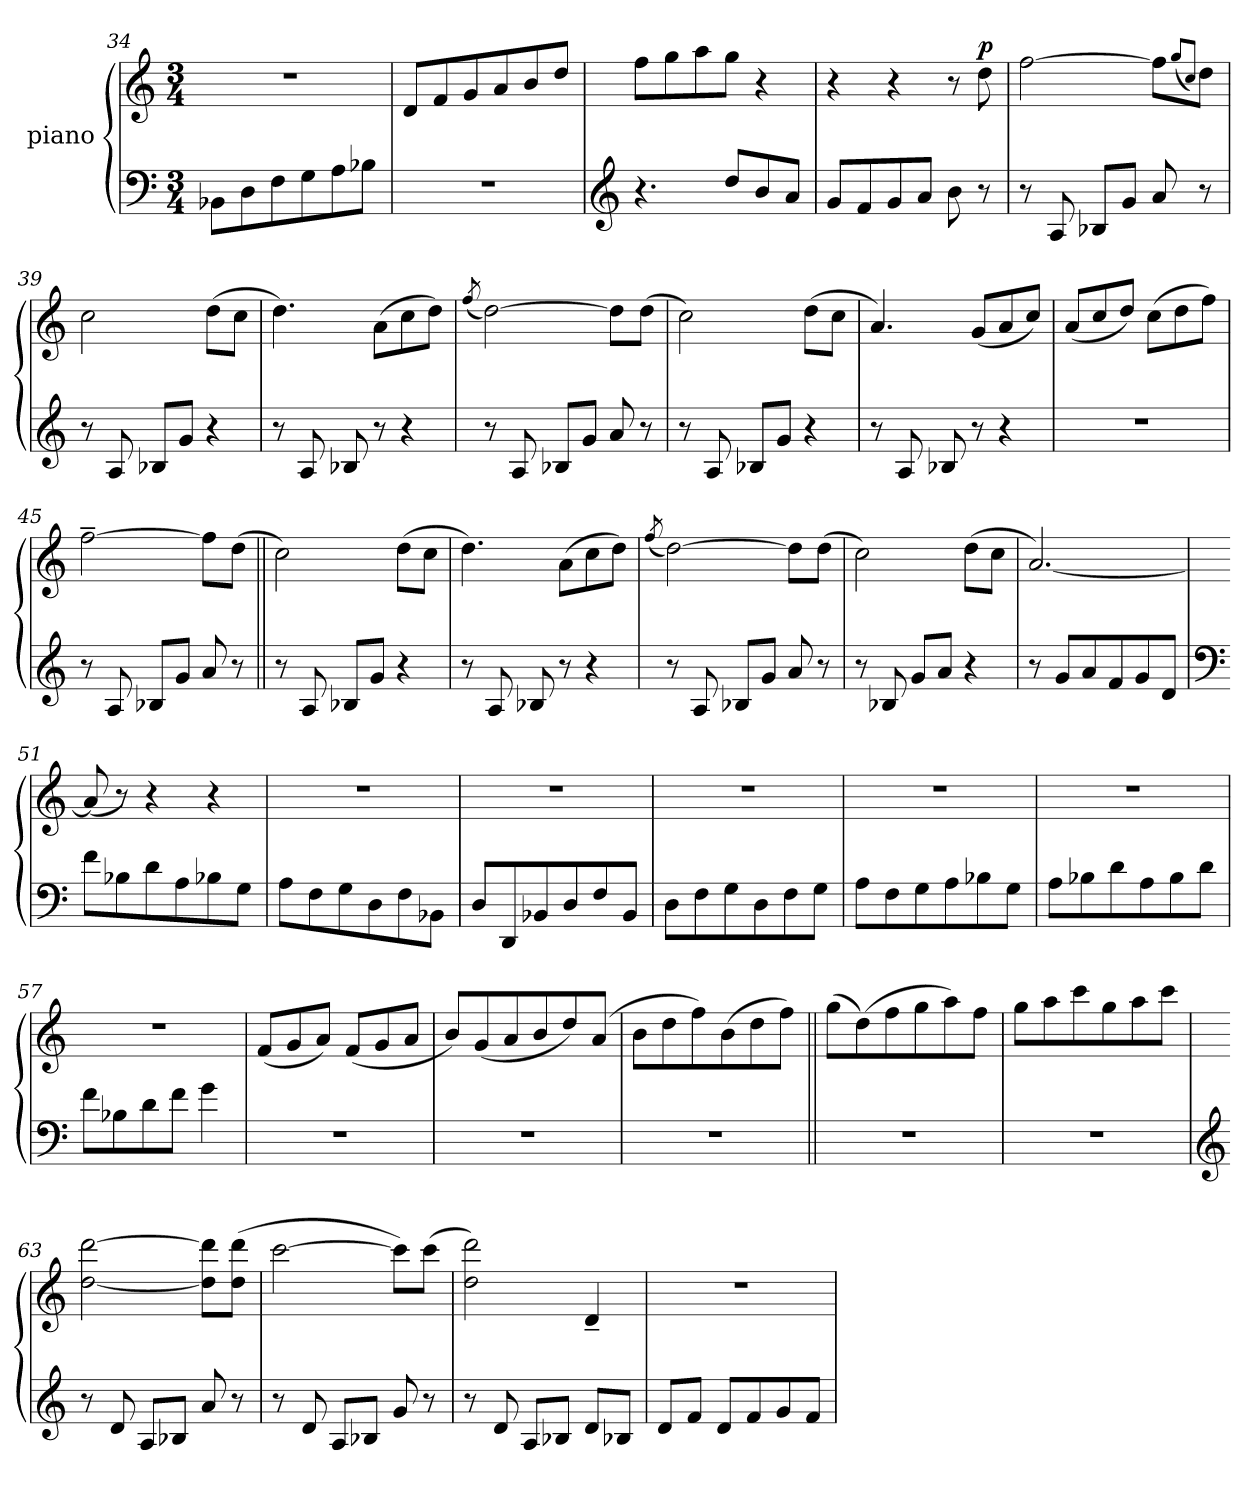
**kern	**kern	**dynam
*part1	*part1	*part1
*staff2	*staff1	*staff1/2
*I"piano	*	*
*clefF4	*clefG2	*
*k[]	*k[]	*
*M3/4	*M3/4	*
=34	=34	=34
8BB-X\L	2.r	.
8D\	.	.
8F\	.	.
8G\	.	.
8A\	.	.
8B-X\J	.	.
=35	=35	=35
2.r	8d/L	.
.	8f/	.
.	8g/	.
.	8a/	.
.	8b/	.
.	8dd/J	.
=36	=36	=36
*clefG2	*	*
4.r	8ff\L	.
.	8gg\	.
.	8aa\	.
8dd/L	8gg\J	.
8b/	4r	.
8a/J	.	.
=37	=37	=37
8g/L	4r	.
8f/	.	.
8g/	4r	.
8a/J	.	.
8b\	8r	.
!	!	!LO:DY:a
8r	8dd\	p
=38	=38	=38
8r	[2ff\	.
!	!	!LO:DY:a=2
!	!	!LO:DY:n=1:a=2
!	!	!LO:DY:n=2:a=2
8A/	.	other-dynamics pp other-dynamics
8B-X/L	.	.
8g/J	.	.
8a/	8ff\L]	.
.	(>8qgg/L	.
.	8qcc/J)	.
8r	8dd\J	.
=39	=39	=39
8r	2cc\	.
8A/	.	.
8B-X/L	.	.
8g/J	.	.
4r	(8dd\L	.
.	8cc\J	.
=40	=40	=40
8r	4.dd\)	.
8A/	.	.
8B-X/	.	.
8r	(8a\L	.
4r	8cc\	.
.	8dd\J)	.
=41	=41	=41
.	(8qff/	.
8r	[2dd\)	.
8A/	.	.
8B-X/L	.	.
8g/J	.	.
8a/	8dd\L]	.
8r	(8dd\J	.
=42	=42	=42
8r	2cc\)	.
8A/	.	.
8B-X/L	.	.
8g/J	.	.
4r	(8dd\L	.
.	8cc\J	.
=43	=43	=43
8r	4.a/)	.
8A/	.	.
8B-X/	.	.
8r	(8g/L	.
4r	8a/	.
.	8cc/J)	.
=44	=44	=44
2.r	(8a/L	.
.	8cc/	.
.	8dd/J)	.
.	(8cc\L	.
.	8dd\	.
.	8ff\J)	.
=45	=45	=45
8r	[2ff~\	.
8A/	.	.
8B-X/L	.	.
8g/J	.	.
8a/	8ff\L]	.
8r	(8dd\J	.
=46||	=46||	=46||
8r	2cc\)	.
8A/	.	.
8B-X/L	.	.
8g/J	.	.
4r	(8dd\L	.
.	8cc\J	.
=47	=47	=47
8r	4.dd\)	.
8A/	.	.
8B-X/	.	.
8r	(8a\L	.
4r	8cc\	.
.	8dd\J)	.
=48	=48	=48
.	(8qff/	.
8r	[2dd\)	.
8A/	.	.
8B-X/L	.	.
8g/J	.	.
8a/	8dd\L]	.
8r	(8dd\J	.
=49	=49	=49
8r	2cc\)	.
8B-X/	.	.
8g/L	.	.
8a/J	.	.
4r	(8dd\L	.
.	8cc\J	.
=50	=50	=50
8r	[2.a/)	.
8g/L	.	.
8a/	.	.
8f/	.	.
8g/	.	.
8d/J	.	.
=51	=51	=51
*clefF4	*	*
8f\L	(<8a/]	.
8B-X\	8r)	.
8d\	4r	.
8A\	.	.
8B-X\	4r	.
8G\J	.	.
=52	=52	=52
8A\L	2.r	.
8F\	.	.
8G\	.	.
8D\	.	.
8F\	.	.
8BB-X\J	.	.
=53	=53	=53
8D/L	2.r	.
8DD/	.	.
8BB-X/	.	.
8D/	.	.
8F/	.	.
8BB-/J	.	.
=54	=54	=54
8D\L	2.r	.
8F\	.	.
8G\	.	.
8D\	.	.
8F\	.	.
8G\J	.	.
=55	=55	=55
8A\L	2.r	.
8F\	.	.
8G\	.	.
8A\	.	.
8B-X\	.	.
8G\J	.	.
=56	=56	=56
8A\L	2.r	.
8B-X\	.	.
8d\	.	.
8A\	.	.
8B-\	.	.
8d\J	.	.
=57	=57	=57
8f\L	2.r	.
8B-X\	.	.
8d\	.	.
8f\J	.	.
4g\	.	.
=58	=58	=58
2.r	(8f/L	.
.	8g/	.
.	8a/J)	.
.	(8f/L	.
.	8g/	.
.	8a/J	.
=59	=59	=59
2.r	8b/L)	.
.	(8g/	.
.	8a/	.
.	8b/	.
.	8dd/)	.
.	(>8a/J	.
=60	=60	=60
2.r	8b\L	.
.	8dd\	.
.	8ff\)	.
.	(8b\	.
.	8dd\	.
.	8ff\J)	.
=61||	=61||	=61||
2.r	(>8gg\L	.
.	(8dd\)	.
.	8ff\	.
.	8gg\	.
.	8aa\)	.
.	8ff\J	.
=62	=62	=62
2.r	8gg\L	.
.	8aa\	.
.	8ccc\	.
.	8gg\	.
.	8aa\	.
.	8ccc\J	.
=63	=63	=63
*clefG2	*	*
!	!	!LO:DY:b
!	!	!LO:DY:n=1:b
!	!	!LO:DY:n=2:b
!	!	!LO:DY:n=3:a
!	!	!LO:DY:n=4:a
!	!	!LO:DY:n=5:a
8r	[2dd\ [2ddd\	other-dynamics pp other-dynamics other-dynamics p other-dynamics
8d/	.	.
8A/L	.	.
8B-X/J	.	.
8a/	8dd\] 8ddd\]L	.
8r	(8dd\ 8ddd\J	.
=64	=64	=64
8r	[2ccc\	.
8d/	.	.
8A/L	.	.
8B-X/J	.	.
8g/	8ccc\L])	.
8r	(8ccc\J	.
=65	=65	=65
8r	2dd\ 2ddd\)	.
8d/	.	.
8A/L	.	.
8B-X/J	.	.
8d/L	4d~/	.
8B-X/J	.	.
=66	=66	=66
8d/L	2.r	.
8f/J	.	.
8d/L	.	.
8f/	.	.
8g/	.	.
8f/J	.	.
=	=	=
*-	*-	*-
